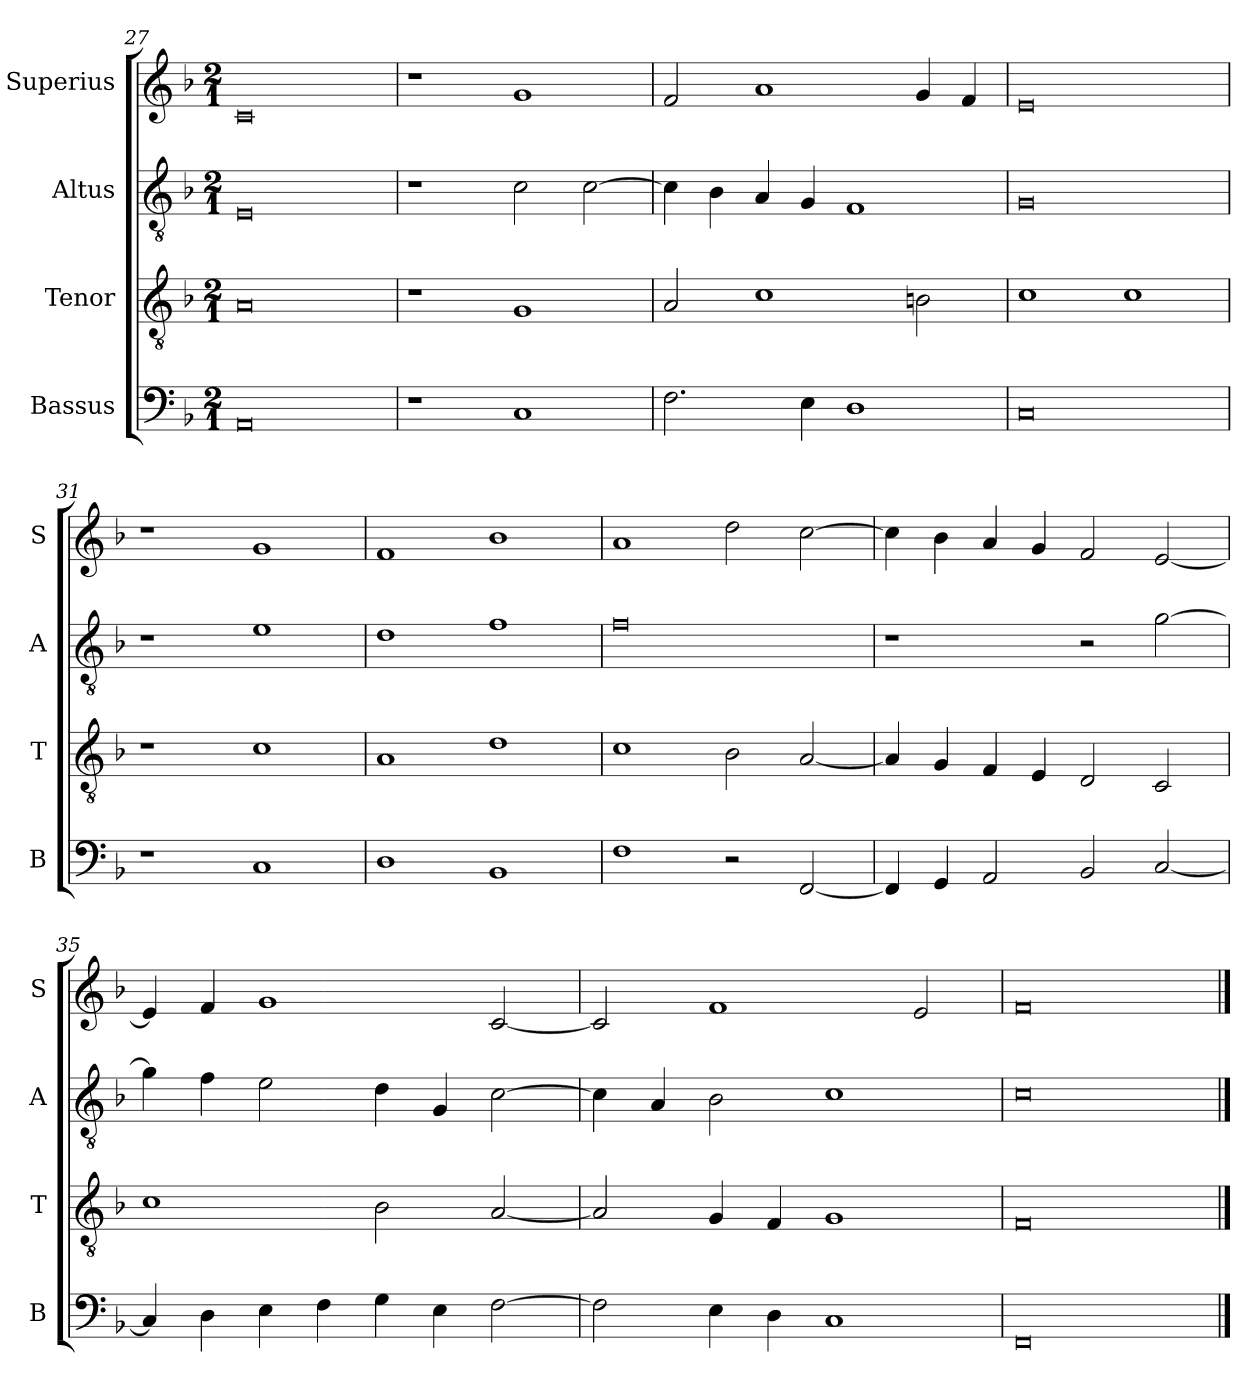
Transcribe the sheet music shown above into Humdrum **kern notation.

**kern	**kern	**kern	**kern
*part4	*part3	*part2	*part1
*staff4	*staff3	*staff2	*staff1
*I"Bassus	*I"Tenor	*I"Altus	*I"Superius
*I'B	*I'T	*I'A	*I'S
*clefF4	*clefGv2	*clefGv2	*clefG2
*k[b-]	*k[b-]	*k[b-]	*k[b-]
*M2/1	*M2/1	*M2/1	*M2/1
=27	=27	=27	=27
0AA	0A	0E	0c
=28	=28	=28	=28
1r	1r	1r	1r
1C	1G	2c\	1g
.	.	[2c\	.
=29	=29	=29	=29
2.F\	2A/	4c\]	2f/
.	.	4B-\	.
.	1c	4A/	1a
4E\	.	4G/	.
1D	.	1F	.
.	2Bn\	.	4g/
.	.	.	4f/
=30	=30	=30	=30
0C	1c	0G	0e
.	1c	.	.
=31	=31	=31	=31
1r	1r	1r	1r
1C	1c	1e	1g
=32	=32	=32	=32
1D	1A	1d	1f
1BB-	1d	1f	1b-
=33	=33	=33	=33
1F	1c	0f	1a
2r	2B-\	.	2dd\
[2FF/	[2A/	.	[2cc\
=34	=34	=34	=34
4FF/]	4A/]	1r	4cc\]
4GG/	4G/	.	4b-\
2AA/	4F/	.	4a/
.	4E/	.	4g/
2BB-/	2D/	2r	2f/
[2C/	2C/	[2g\	[2e/
=35	=35	=35	=35
4C/]	1c	4g\]	4e/]
4D\	.	4f\	4f/
4E\	.	2e\	1g
4F\	.	.	.
4G\	2B-\	4d\	.
4E\	.	4G/	.
[2F\	[2A/	[2c\	[2c/
=36	=36	=36	=36
2F\]	2A/]	4c\]	2c/]
.	.	4A/	.
4E\	4G/	2B-\	1f
4D\	4F/	.	.
1C	1G	1c	.
.	.	.	2e/
=37	=37	=37	=37
0FF	0F	0c	0f
==	==	==	==
*-	*-	*-	*-
